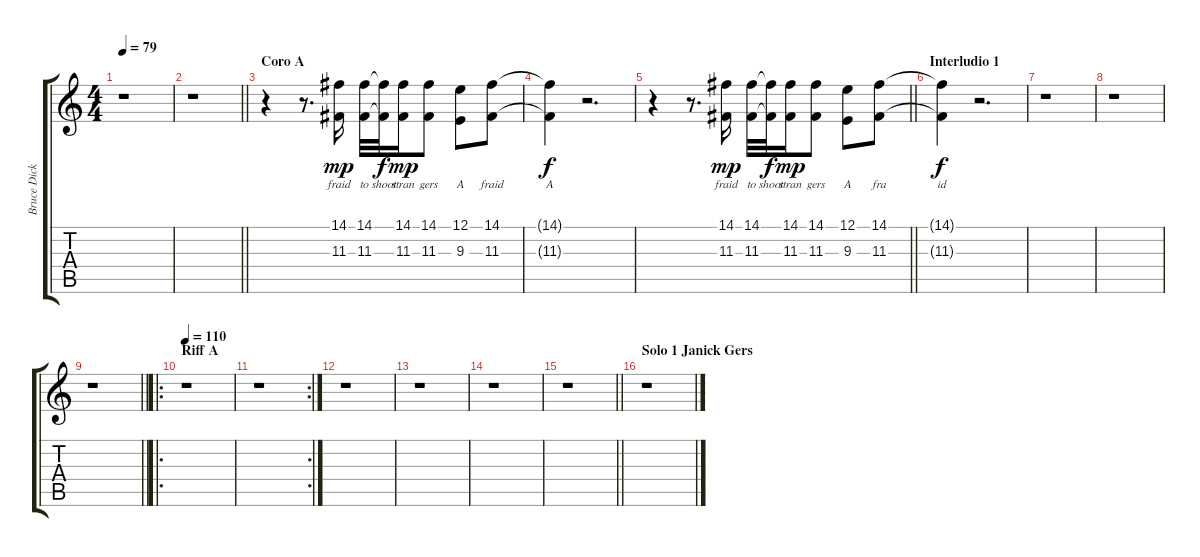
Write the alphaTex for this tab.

\track ("Bruce Dickinson" "Bruce Dick") {instrument lead2sawtooth}
\staff {score tabs}
\tuning (E4 B3 G3 D3 A2 E2) {hide}
\ts (4 4)
\tempo 79
\clef g2
\ks c
r.1{dy mp} |
\barLineRight lightlight
r.1 |
\section ("" "Coro A")
r.4 r.8{d} (14.1 11.3).16{lyrics (0 "fraid") lyrics (1 "") lyrics (2 "") lyrics (3 "") lyrics (4 "")} (14.1 11.3).32{lyrics (0 "to") lyrics (1 "") lyrics (2 "") lyrics (3 "") lyrics (4 "")} (14.1{t} 11.3{t}).32{lyrics (0 "shoot") lyrics (1 "") lyrics (2 "") lyrics (3 "") lyrics (4 "") dy f} (14.1 11.3).16{lyrics (0 "stran") lyrics (1 "") lyrics (2 "") lyrics (3 "") lyrics (4 "") dy mp} (14.1 11.3).8{lyrics (0 "gers") lyrics (1 "") lyrics (2 "") lyrics (3 "") lyrics (4 "")} (12.1 9.3).8{lyrics (0 "A") lyrics (1 "") lyrics (2 "") lyrics (3 "") lyrics (4 "")} (14.1 11.3).8{lyrics (0 "fraid") lyrics (1 "") lyrics (2 "") lyrics (3 "") lyrics (4 "")} |
(14.1{t} 11.3{t}).4{lyrics (0 "A") lyrics (1 "") lyrics (2 "") lyrics (3 "") lyrics (4 "") dy f} r.2{d} |
\barLineRight lightlight
r.4 r.8{d} (14.1 11.3).16{lyrics (0 "fraid") lyrics (1 "") lyrics (2 "") lyrics (3 "") lyrics (4 "") dy mp} (14.1 11.3).32{lyrics (0 "to") lyrics (1 "") lyrics (2 "") lyrics (3 "") lyrics (4 "")} (14.1{t} 11.3{t}).32{lyrics (0 "shoot") lyrics (1 "") lyrics (2 "") lyrics (3 "") lyrics (4 "") dy f} (14.1 11.3).16{lyrics (0 "stran") lyrics (1 "") lyrics (2 "") lyrics (3 "") lyrics (4 "") dy mp} (14.1 11.3).8{lyrics (0 "gers") lyrics (1 "") lyrics (2 "") lyrics (3 "") lyrics (4 "")} (12.1 9.3).8{lyrics (0 "A") lyrics (1 "") lyrics (2 "") lyrics (3 "") lyrics (4 "")} (14.1 11.3).8{lyrics (0 "fra") lyrics (1 "") lyrics (2 "") lyrics (3 "") lyrics (4 "")} |
\section ("" "Interludio 1")
(14.1{t} 11.3{t}).4{lyrics (0 "id") lyrics (1 "") lyrics (2 "") lyrics (3 "") lyrics (4 "") dy f} r.2{d} |
r.1 |
r.1 |
\barLineRight lightlight
r.1 |
\ro
\section ("" "Riff A")
\tempo 110
r.1 |
\rc 2
r.1 |
r.1 |
r.1 |
r.1 |
\barLineRight lightlight
r.1 |
\section ("" "Solo 1 Janick Gers")
r.1
